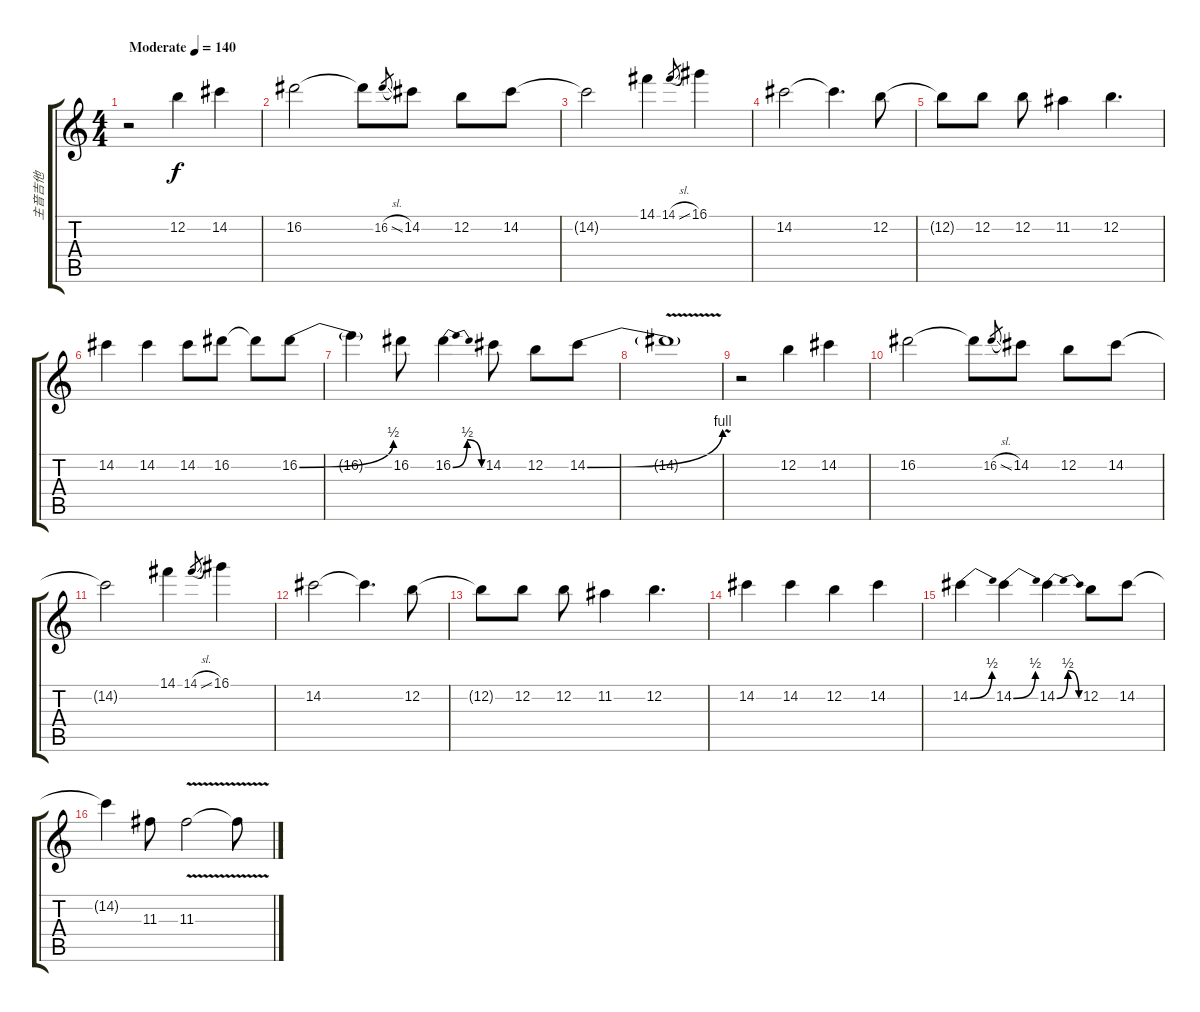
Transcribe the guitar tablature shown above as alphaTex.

\track ("主音吉他" "主音吉他") {instrument overdrivenguitar}
\staff {score tabs}
\tuning (E4 B3 G3 D3 A2 E2) {hide}
\ts (4 4)
\tempo (140 "Moderate")
\clef g2
\ks c
r.2{dy f instrument overdrivenguitar} 12.2.4 14.2.4 |
16.2.2 16.2{t}.8 16.2{sl}.8{gr} 14.2.8 12.2.8 14.2.8 |
14.2{t}.2 14.1.4 14.1{sl}.8{gr} 16.1.4 |
14.2.2{txt ""} 14.2{t}.4{d} 12.2.8 |
12.2{t}.8 12.2.8 12.2.8 11.2.4 12.2.4{d} |
14.2.4 14.2.4 14.2.8 16.2.8 16.2{t}.8 16.2{be (bend 0 0 60 2)}.8 |
16.2{t}.4 16.2.8 16.2{be (bendrelease 0 0 30 2 30 2 60 0)}.4 14.2.8 12.2.8 14.2{be (bend 0 0 60 4)}.8 |
14.2{v t}.1 |
r.2 12.2.4 14.2.4 |
16.2.2 16.2{t}.8 16.2{sl}.8{gr} 14.2.8 12.2.8 14.2.8 |
14.2{t}.2 14.1.4 14.1{sl}.8{gr} 16.1.4 |
14.2.2 14.2{t}.4{d} 12.2.8 |
12.2{t}.8 12.2.8 12.2.8 11.2.4 12.2.4{d} |
14.2.4 14.2.4 12.2.4 14.2.4 |
14.2{be (bend 0 0 60 2)}.4 14.2{be (bend 0 0 60 2)}.4 14.2{be (bendrelease 0 0 30 2 30 2 60 0)}.4 12.2.8 14.2.8 |
14.2{t}.4 11.3.8 11.3{v}.2 11.3{t}.8
